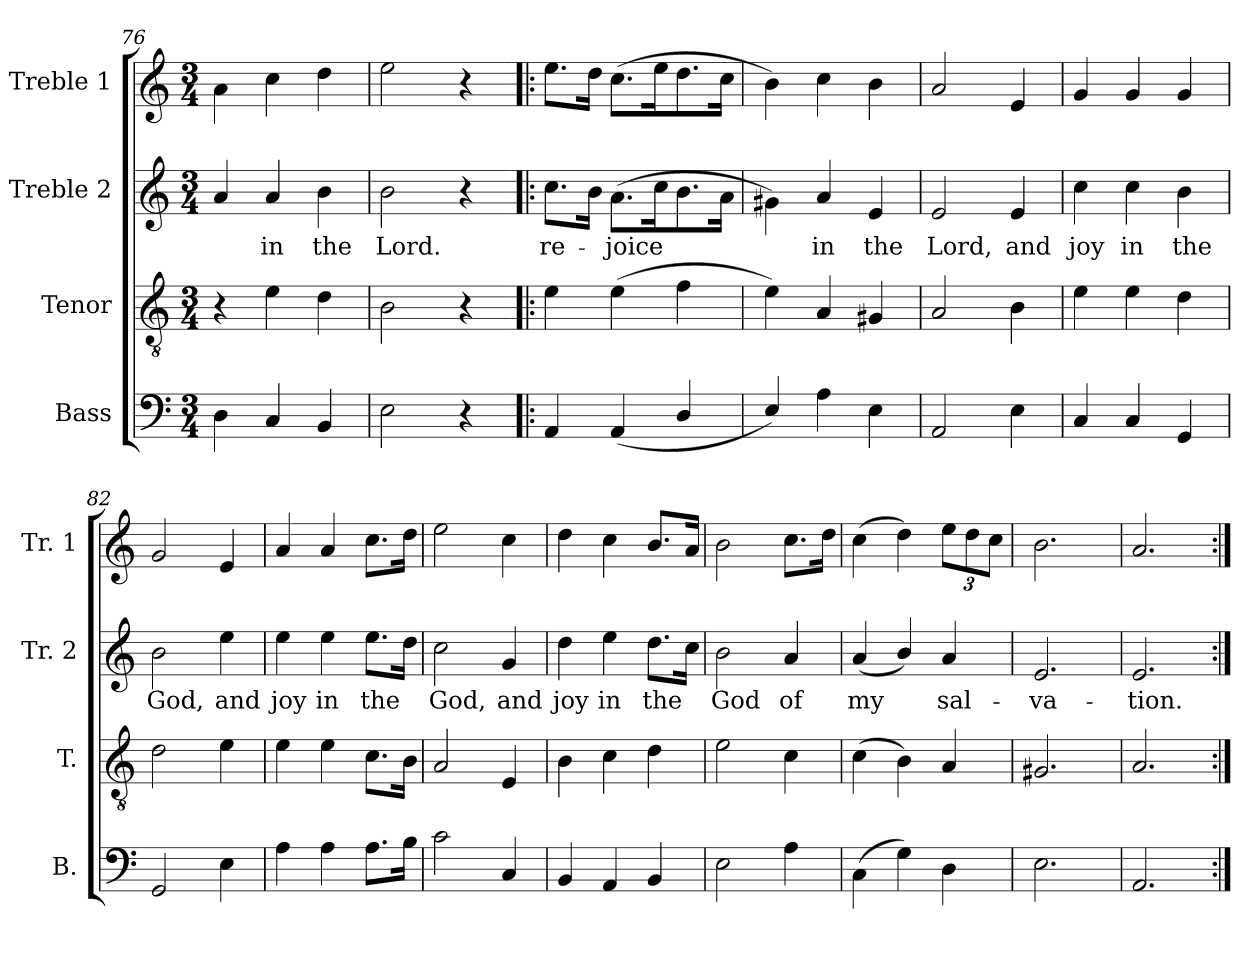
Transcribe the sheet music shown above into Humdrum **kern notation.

**kern	**kern	**kern	**text	**kern
*part4	*part3	*part2	*part2	*part1
*staff4	*staff3	*staff2	*staff2	*staff1
*I"Bass	*I"Tenor	*I"Treble 2	*	*I"Treble 1
*I'B.	*I'T.	*I'Tr. 2	*	*I'Tr. 1
*clefF4	*clefGv2	*clefG2	*	*clefG2
*k[]	*k[]	*k[]	*	*k[]
*M3/4	*M3/4	*M3/4	*	*M3/4
=76	=76	=76	=76	=76
4D\	4r	4a/	.	4a\
4C/	4e\	4a/	in	4cc\
4BB/	4d\	4b\	the	4dd\
=77	=77	=77	=77	=77
2E\	2B\	2b\	Lord.	2ee\
4r	4r	4r	.	4r
=78!|:	=78!|:	=78!|:	=78!|:	=78!|:
4AA/	4e\	8.cc\L	re-	8.ee\L
.	.	16b\Jk	.	16dd\Jk
(4AA/	(4e\	(8.a\L	-joice	(8.cc\L
.	.	16cc\K	.	16ee\K
4D/	4f\	8.b\	.	8.dd\
.	.	16a\Jk	.	16cc\Jk
=79	=79	=79	=79	=79
4E/)	4e\)	4g#X\)	.	4b\)
4A\	4A/	4a/	in	4cc\
4E\	4G#X/	4e/	the	4b\
=80	=80	=80	=80	=80
2AA/	2A/	2e/	Lord,	2a/
4E\	4B\	4e/	and	4e/
!!LO:LB:g=z
=81	=81	=81	=81	=81
4C/	4e\	4cc\	joy	4g/
4C/	4e\	4cc\	in	4g/
4GG/	4d\	4b\	the	4g/
=82	=82	=82	=82	=82
2GG/	2d\	2b\	God,	2g/
4E\	4e\	4ee\	and	4e/
=83	=83	=83	=83	=83
4A\	4e\	4ee\	joy	4a/
4A\	4e\	4ee\	in	4a/
8.A\L	8.c\L	8.ee\L	the	8.cc\L
16B\Jk	16B\Jk	16dd\Jk	.	16dd\Jk
=84	=84	=84	=84	=84
2c\	2A/	2cc\	God,	2ee\
4C/	4E/	4g/	and	4cc\
=85	=85	=85	=85	=85
4BB/	4B\	4dd\	joy	4dd\
4AA/	4c\	4ee\	in	4cc\
4BB/	4d\	8.dd\L	the	8.b/L
.	.	16cc\Jk	.	16a/Jk
=86	=86	=86	=86	=86
2E\	2e\	2b\	God	2b\
4A\	4c\	4a/	of	8.cc\L
.	.	.	.	16dd\Jk
=87	=87	=87	=87	=87
(4C\	(4c\	(4a/	my	(4cc\
4G\)	4B\)	4b/)	.	4dd\)
*	*	*	*	*Xbrackettup
4D\	4A/	4a/	sal-	12ee\L
.	.	.	.	12dd\
.	.	.	.	12cc\J
=88	=88	=88	=88	=88
2.E\	2.G#X/	2.e/	-va-	2.b\
=89	=89	=89	=89	=89
2.AA/	2.A/	2.e/	-tion.	2.a/
=:|!	=:|!	=:|!	=:|!	=:|!
*-	*-	*-	*-	*-
